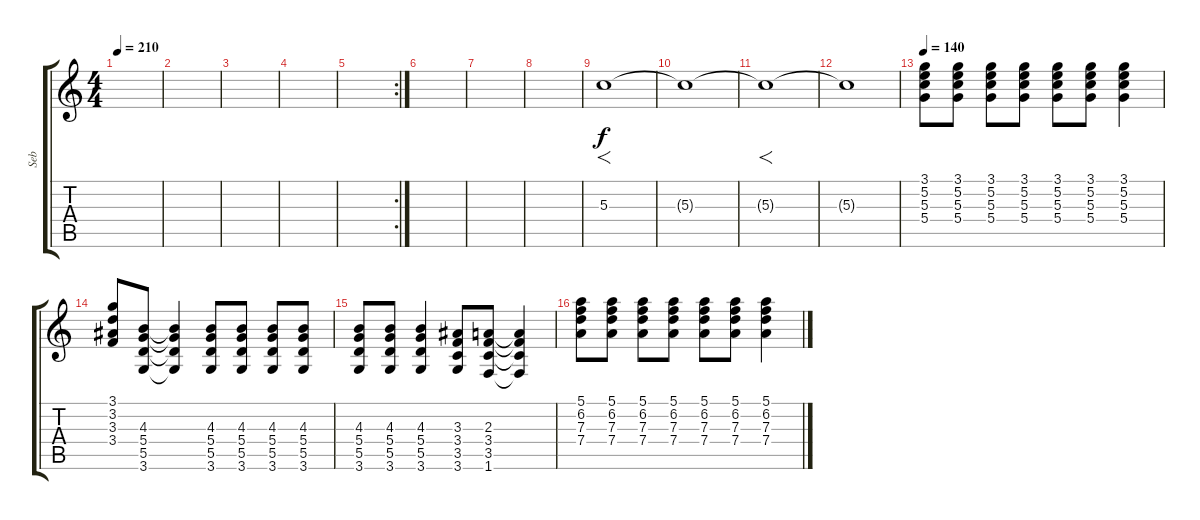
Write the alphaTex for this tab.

\track ("Seb" "Seb") {instrument distortionguitar}
\staff {score tabs}
\tuning (E4 B3 G3 D3 A2 E2) {hide}
\ts (4 4)
\tempo 210
\clef g2
\ks c
|
|
|
|
\rc 2
|
|
|
|
5.3.1{f} |
5.3{t}.1 |
5.3{t}.1{f} |
5.3{t}.1 |
\tempo 140
(3.1 5.2 5.3 5.4).8 (3.1 5.2 5.3 5.4).8 (3.1 5.2 5.3 5.4).8 (3.1 5.2 5.3 5.4).8 (3.1 5.2 5.3 5.4).8 (3.1 5.2 5.3 5.4).8 (3.1 5.2 5.3 5.4).4 |
(3.1 3.2 3.3 3.4).8 (4.3 5.4 5.5 3.6).8 (4.3{t} 5.4{t} 5.5{t} 3.6{t}).4 (4.3 5.4 5.5 3.6).8 (4.3 5.4 5.5 3.6).8 (4.3 5.4 5.5 3.6).8 (4.3 5.4 5.5 3.6).8 |
(4.3 5.4 5.5 3.6).8 (4.3 5.4 5.5 3.6).8 (4.3 5.4 5.5 3.6).4 (3.3 3.4 3.5 3.6).8 (2.3 3.4 3.5 1.6).8 (2.3{t} 3.4{t} 3.5{t} 1.6{t}).4 |
(5.1 6.2 7.3 7.4).8 (5.1 6.2 7.3 7.4).8 (5.1 6.2 7.3 7.4).8 (5.1 6.2 7.3 7.4).8 (5.1 6.2 7.3 7.4).8 (5.1 6.2 7.3 7.4).8 (5.1 6.2 7.3 7.4).4
